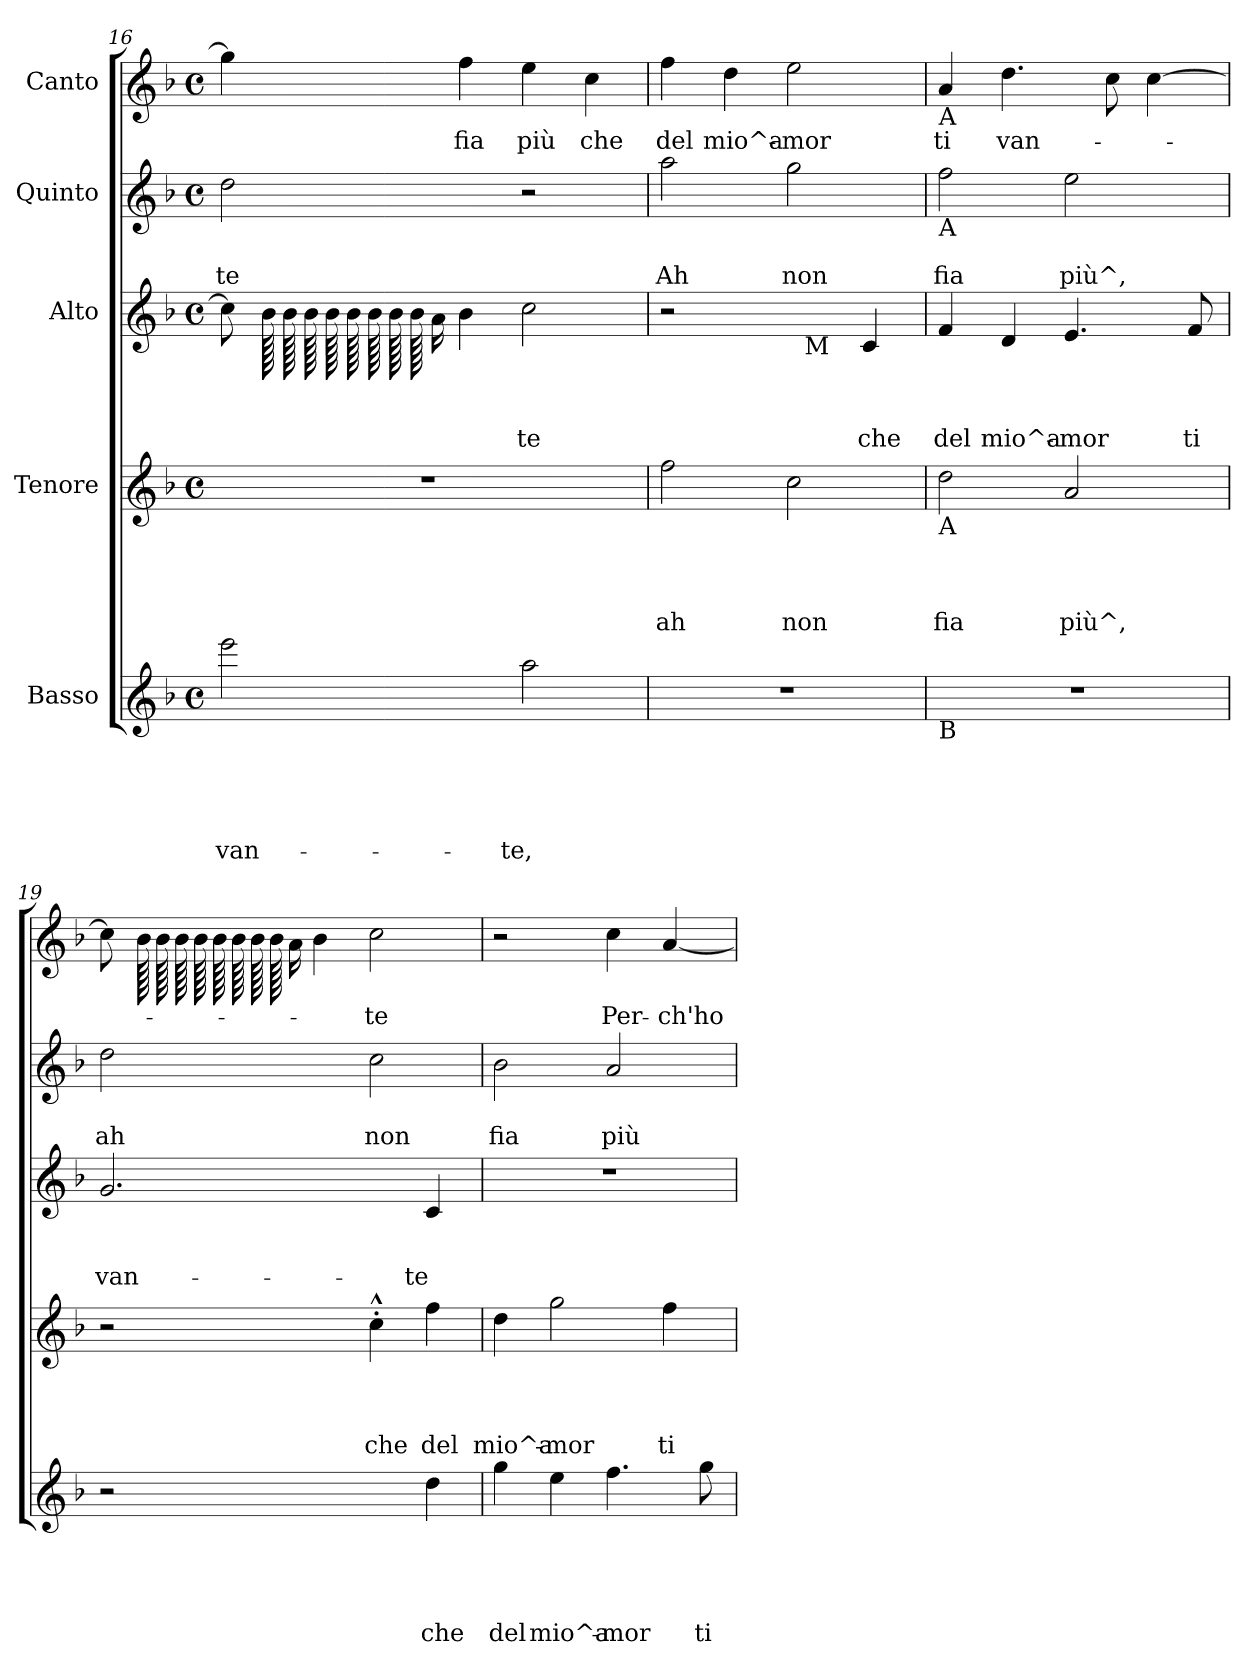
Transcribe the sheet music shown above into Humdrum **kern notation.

**kern	**text	**text	**text	**text	**text	**kern	**text	**text	**text	**text	**kern	**text	**text	**text	**kern	**text	**text	**kern	**text
*part5	*part5	*part5	*part5	*part5	*part5	*part4	*part4	*part4	*part4	*part4	*part3	*part3	*part3	*part3	*part2	*part2	*part2	*part1	*part1
*staff5	*staff5	*staff5	*staff5	*staff5	*staff5	*staff4	*staff4	*staff4	*staff4	*staff4	*staff3	*staff3	*staff3	*staff3	*staff2	*staff2	*staff2	*staff1	*staff1
*I"Basso	*	*	*	*	*	*I"Tenore	*	*	*	*	*I"Alto	*	*	*	*I"Quinto	*	*	*I"Canto	*
*clefG2	*	*	*	*	*	*clefG2	*	*	*	*	*clefG2	*	*	*	*clefG2	*	*	*clefG2	*
*k[b-]	*	*	*	*	*	*k[b-]	*	*	*	*	*k[b-]	*	*	*	*k[b-]	*	*	*k[b-]	*
*F:	*	*	*	*	*	*F:	*	*	*	*	*F:	*	*	*	*F:	*	*	*F:	*
*M4/4	*	*	*	*	*	*M4/4	*	*	*	*	*M4/4	*	*	*	*M4/4	*	*	*M4/4	*
*met(c)	*	*	*	*	*	*met(c)	*	*	*	*	*met(c)	*	*	*	*met(c)	*	*	*met(c)	*
=16	=16	=16	=16	=16	=16	=16	=16	=16	=16	=16	=16	=16	=16	=16	=16	=16	=16	=16	=16
!	!	!	!	!	!LO:LY:b	!	!	!	!	!	!	!	!	!	!	!	!LO:LY:b	!	!
2eee\	.	.	.	.	van-	1r	.	.	.	.	8cc\L]	.	.	.	2dd\	.	-te	4gg\]	.
*	*	*	*	*	*	*	*	*	*	*	*tremolo	*	*	*	*	*	*	*	*
.	.	.	.	.	.	.	.	.	.	.	128b-\LLLLL	.	.	.	.	.	.	.	.
.	.	.	.	.	.	.	.	.	.	.	128b-\	.	.	.	.	.	.	.	.
.	.	.	.	.	.	.	.	.	.	.	128b-\	.	.	.	.	.	.	.	.
.	.	.	.	.	.	.	.	.	.	.	128b-\	.	.	.	.	.	.	.	.
.	.	.	.	.	.	.	.	.	.	.	128b-\	.	.	.	.	.	.	.	.
.	.	.	.	.	.	.	.	.	.	.	128b-\	.	.	.	.	.	.	.	.
.	.	.	.	.	.	.	.	.	.	.	128b-\	.	.	.	.	.	.	.	.
.	.	.	.	.	.	.	.	.	.	.	128b-\	.	.	.	.	.	.	.	.
*	*	*	*	*	*	*	*	*	*	*	*Xtremolo	*	*	*	*	*	*	*	*
.	.	.	.	.	.	.	.	.	.	.	16a\JJ	.	.	.	.	.	.	.	.
!	!	!	!	!	!	!	!	!	!	!	!	!	!	!	!	!	!	!	!LO:LY:b
.	.	.	.	.	.	.	.	.	.	.	4b-\	.	.	.	.	.	.	4ff\	fia
!	!	!	!	!	!LO:LY:b	!	!	!	!	!	!	!	!	!LO:LY:b	!	!	!	!	!LO:LY:b
2aa\	.	.	.	.	-te,	.	.	.	.	.	2cc\	.	.	-te	2r	.	.	4ee\	più
!	!	!	!	!	!	!	!	!	!	!	!	!	!	!	!	!	!	!	!LO:LY:b
.	.	.	.	.	.	.	.	.	.	.	.	.	.	.	.	.	.	4cc\	che
=17	=17	=17	=17	=17	=17	=17	=17	=17	=17	=17	=17	=17	=17	=17	=17	=17	=17	=17	=17
!	!	!	!	!	!	!	!	!	!	!LO:LY:b	!	!	!	!	!	!	!LO:LY:b	!	!LO:LY:b
*	*	*	*	*	*	*	*	*	*	*	*^	*	*	*	*	*	*	*	*
1r	.	.	.	.	.	2ff\	.	.	.	ah	2r	2ryy	.	.	.	2aa\	.	Ah	4ff\	del
!	!	!	!	!	!	!	!	!	!	!	!	!	!	!	!	!	!	!	!	!LO:LY:b
.	.	.	.	.	.	.	.	.	.	.	.	.	.	.	.	.	.	.	4dd\	mio^a-
!	!	!	!	!	!	!	!	!	!	!LO:LY:b	!	!	!	!	!	!	!	!LO:LY:b	!	!LO:LY:b
.	.	.	.	.	.	2cc\	.	.	.	non	4ryy	32ryy	.	.	.	2gg\	.	non	2ee\	-mor
!	!	!	!	!	!	!	!	!	!	!	!	!LO:TX:b:t=M	!	!	!	!	!	!	!	!
.	.	.	.	.	.	.	.	.	.	.	.	4...ryy	.	.	.	.	.	.	.	.
!	!	!	!	!	!	!	!	!	!	!	!	!	!	!	!LO:LY:b	!	!	!	!	!
.	.	.	.	.	.	.	.	.	.	.	4c/	.	.	.	che	.	.	.	.	.
!!LO:LB:g=z
=18	=18	=18	=18	=18	=18	=18	=18	=18	=18	=18	=18	=18	=18	=18	=18	=18	=18	=18	=18	=18
!	!	!	!	!	!	!	!	!	!	!	!	!	!	!	!	!	!	!	!LO:TX:b:t=A	!
!	!	!	!	!	!	!	!	!	!	!	!	!	!	!	!	!LO:TX:b:t=A	!	!	!	!
!	!	!	!	!	!	!	!	!	!	!	!LO:TX:b:t=A	!	!	!	!	!	!	!	!	!
!	!	!	!	!	!	!LO:TX:b:t=A	!	!	!	!	!	!	!	!	!	!	!	!	!	!
!LO:TX:b:t=B	!	!	!	!	!	!	!	!	!	!	!	!	!	!	!	!	!	!	!	!
!	!	!	!	!	!	!	!	!	!	!LO:LY:b	!	!	!	!	!LO:LY:b	!	!	!LO:LY:b	!	!LO:LY:b
*	*	*	*	*	*	*	*	*	*	*	*v	*v	*	*	*	*	*	*	*	*
1r	.	.	.	.	.	2dd\	.	.	.	fia	4f/	.	.	del	2ff\	.	fia	4a/	ti
!	!	!	!	!	!	!	!	!	!	!	!	!	!	!LO:LY:b	!	!	!	!	!LO:LY:b
.	.	.	.	.	.	.	.	.	.	.	4d/	.	.	mio^a-	.	.	.	4.dd\	van-
!	!	!	!	!	!	!	!	!	!	!LO:LY:b	!	!	!	!LO:LY:b	!	!	!LO:LY:b	!	!
.	.	.	.	.	.	2a/	.	.	.	più^,	4.e/	.	.	-mor	2ee\	.	più^,	.	.
.	.	.	.	.	.	.	.	.	.	.	.	.	.	.	.	.	.	8cc\	.
.	.	.	.	.	.	.	.	.	.	.	.	.	.	.	.	.	.	[>4cc\	.
!	!	!	!	!	!	!	!	!	!	!	!	!	!	!LO:LY:b	!	!	!	!	!
.	.	.	.	.	.	.	.	.	.	.	8f/	.	.	ti	.	.	.	.	.
=19	=19	=19	=19	=19	=19	=19	=19	=19	=19	=19	=19	=19	=19	=19	=19	=19	=19	=19	=19
!	!	!	!	!	!	!	!	!	!	!	!	!	!	!LO:LY:b	!	!	!LO:LY:b	!	!
2r	.	.	.	.	.	2r	.	.	.	.	2.g/	.	.	van-	2dd\	.	ah	8cc\L]	.
*	*	*	*	*	*	*	*	*	*	*	*	*	*	*	*	*	*	*tremolo	*
.	.	.	.	.	.	.	.	.	.	.	.	.	.	.	.	.	.	128b-\LLLLL	.
.	.	.	.	.	.	.	.	.	.	.	.	.	.	.	.	.	.	128b-\	.
.	.	.	.	.	.	.	.	.	.	.	.	.	.	.	.	.	.	128b-\	.
.	.	.	.	.	.	.	.	.	.	.	.	.	.	.	.	.	.	128b-\	.
.	.	.	.	.	.	.	.	.	.	.	.	.	.	.	.	.	.	128b-\	.
.	.	.	.	.	.	.	.	.	.	.	.	.	.	.	.	.	.	128b-\	.
.	.	.	.	.	.	.	.	.	.	.	.	.	.	.	.	.	.	128b-\	.
.	.	.	.	.	.	.	.	.	.	.	.	.	.	.	.	.	.	128b-\	.
*	*	*	*	*	*	*	*	*	*	*	*	*	*	*	*	*	*	*Xtremolo	*
.	.	.	.	.	.	.	.	.	.	.	.	.	.	.	.	.	.	16a\JJ	.
.	.	.	.	.	.	.	.	.	.	.	.	.	.	.	.	.	.	4b-\	.
!	!	!	!	!	!	!	!	!	!	!LO:LY:b	!	!	!	!	!	!	!LO:LY:b	!	!LO:LY:b
4ryy	.	.	.	.	.	4cc^^>'>\	.	.	.	che	.	.	.	.	2cc\	.	non	2cc\	-te
!	!	!	!	!	!LO:LY:b	!	!	!	!	!LO:LY:b	!	!	!	!LO:LY:b	!	!	!	!	!
4dd\	.	.	.	.	che	4ff\	.	.	.	del	4c/	.	.	-te	.	.	.	.	.
=20	=20	=20	=20	=20	=20	=20	=20	=20	=20	=20	=20	=20	=20	=20	=20	=20	=20	=20	=20
!	!	!	!	!	!LO:LY:b	!	!	!	!	!LO:LY:b	!	!	!	!	!	!	!LO:LY:b	!	!
4gg\	.	.	.	.	del	4dd\	.	.	.	mio^a-	1r	.	.	.	2b-\	.	fia	2r	.
!	!	!	!	!	!LO:LY:b	!	!	!	!	!LO:LY:b	!	!	!	!	!	!	!	!	!
4ee\	.	.	.	.	mio^a-	2gg\	.	.	.	-mor	.	.	.	.	.	.	.	.	.
!	!	!	!	!	!LO:LY:b	!	!	!	!	!	!	!	!	!	!	!	!LO:LY:b	!	!LO:LY:b
4.ff\	.	.	.	.	-mor	.	.	.	.	.	.	.	.	.	2a/	.	più	4cc\	Per-
!	!	!	!	!	!	!	!	!	!	!LO:LY:b	!	!	!	!	!	!	!	!	!LO:LY:b
.	.	.	.	.	.	4ff\	.	.	.	ti	.	.	.	.	.	.	.	[<4a/	-ch'ho
!	!	!	!	!	!LO:LY:b	!	!	!	!	!	!	!	!	!	!	!	!	!	!
8gg\	.	.	.	.	ti	.	.	.	.	.	.	.	.	.	.	.	.	.	.
=	=	=	=	=	=	=	=	=	=	=	=	=	=	=	=	=	=	=	=
*-	*-	*-	*-	*-	*-	*-	*-	*-	*-	*-	*-	*-	*-	*-	*-	*-	*-	*-	*-
